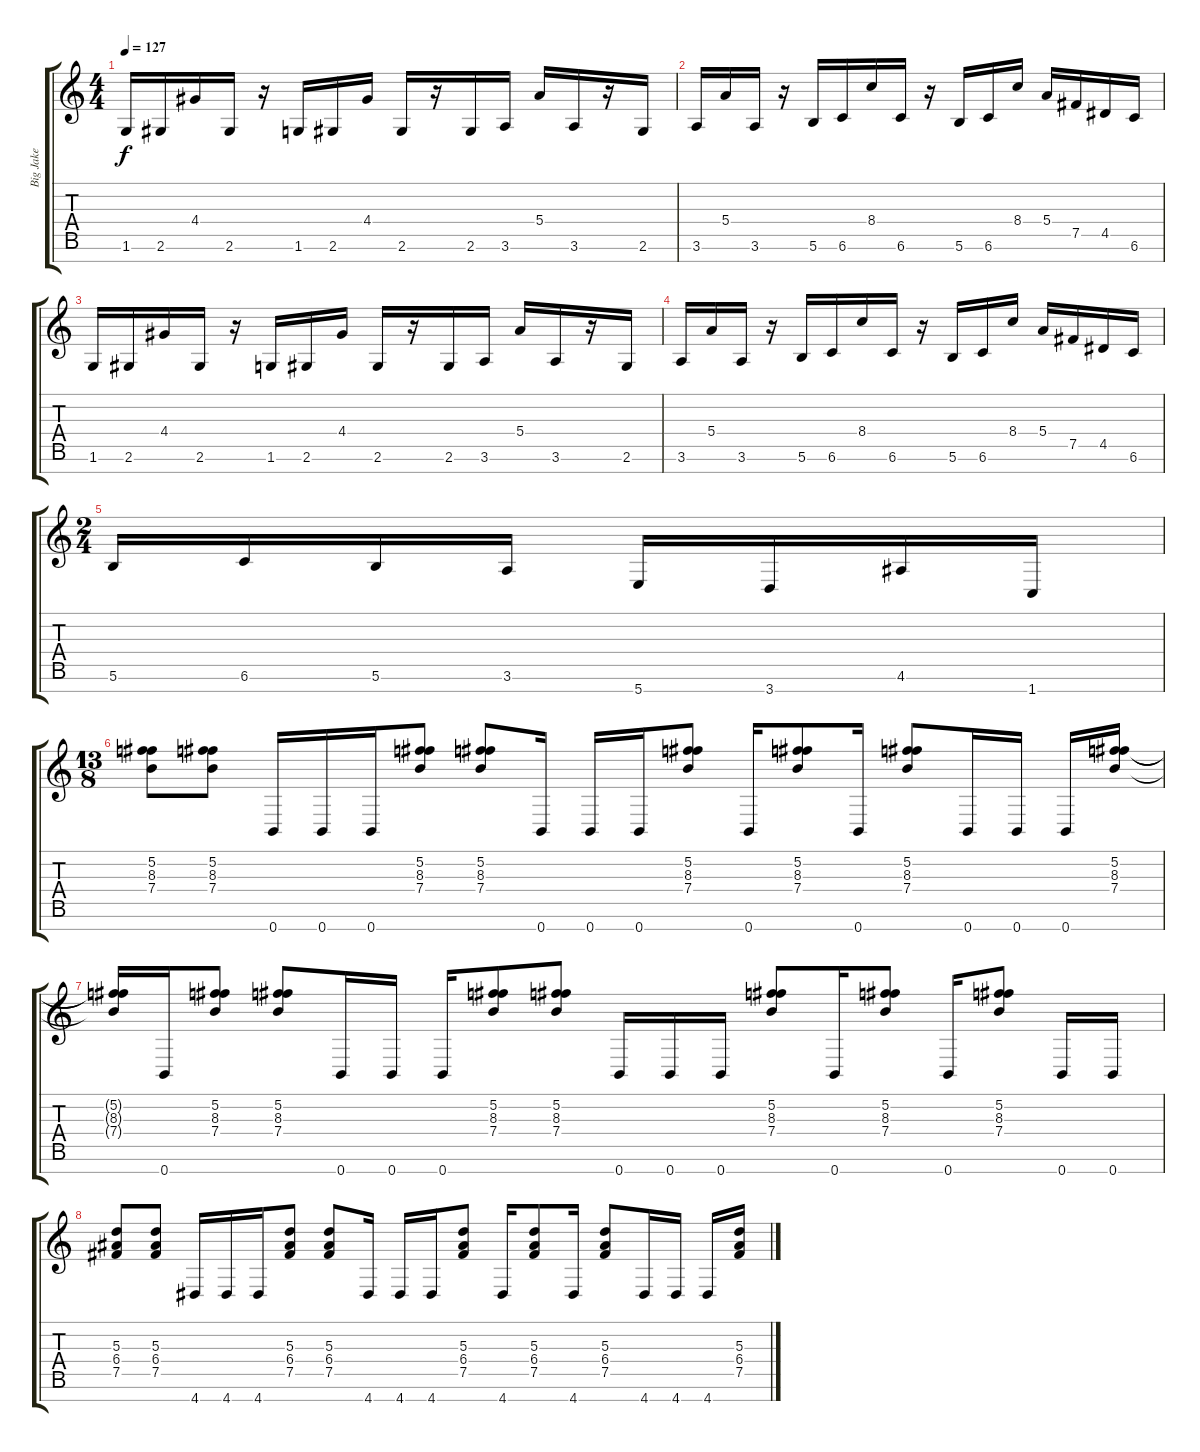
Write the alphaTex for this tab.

\track ("Big Jake" "Big Jake") {instrument distortionguitar}
\staff {score tabs}
\tuning (Gb4 Db4 A3 E3 B2 Gb2 B1) {hide}
\ts (4 4)
\tempo 127
\clef g2
\ks c
1.6.16{dy f} 2.6.16 4.4.16 2.6.16 r.16 1.6.16 2.6.16 4.4.16 2.6.16 r.16 2.6.16 3.6.16 5.4.16 3.6.16 r.16 2.6.16 |
3.6.16 5.4.16 3.6.16 r.16 5.6.16 6.6.16 8.4.16 6.6.16 r.16 5.6.16 6.6.16 8.4.16 5.4.16 7.5.16 4.5.16 6.6.16 |
1.6.16 2.6.16 4.4.16 2.6.16 r.16 1.6.16 2.6.16 4.4.16 2.6.16 r.16 2.6.16 3.6.16 5.4.16 3.6.16 r.16 2.6.16 |
3.6.16 5.4.16 3.6.16 r.16 5.6.16 6.6.16 8.4.16 6.6.16 r.16 5.6.16 6.6.16 8.4.16 5.4.16 7.5.16 4.5.16 6.6.16 |
\ts (2 4)
5.6.16 6.6.16 5.6.16 3.6.16 5.7.16 3.7.16 4.6.16 1.7.16 |
\ts (13 8)
(5.2 8.3 7.4).8 (5.2 8.3 7.4).8 0.7.16 0.7.16 0.7.16 (5.2 8.3 7.4).8 (5.2 8.3 7.4).8 0.7.16 0.7.16 0.7.16 (5.2 8.3 7.4).8 0.7.16 (5.2 8.3 7.4).8 0.7.16 (5.2 8.3 7.4).8 0.7.16 0.7.16 0.7.16 (5.2 8.3 7.4).16 |
(5.2{t} 8.3{t} 7.4{t}).16 0.7.16 (5.2 8.3 7.4).8 (5.2 8.3 7.4).8 0.7.16 0.7.16 0.7.16 (5.2 8.3 7.4).8 (5.2 8.3 7.4).8 0.7.16 0.7.16 0.7.16 (5.2 8.3 7.4).8 0.7.16 (5.2 8.3 7.4).8 0.7.16 (5.2 8.3 7.4).8 0.7.16 0.7.16 |
(5.3 6.4 7.5).8 (5.3 6.4 7.5).8 4.7.16 4.7.16 4.7.16 (5.3 6.4 7.5).8 (5.3 6.4 7.5).8 4.7.16 4.7.16 4.7.16 (5.3 6.4 7.5).8 4.7.16 (5.3 6.4 7.5).8 4.7.16 (5.3 6.4 7.5).8 4.7.16 4.7.16 4.7.16 (5.3 6.4 7.5).16
